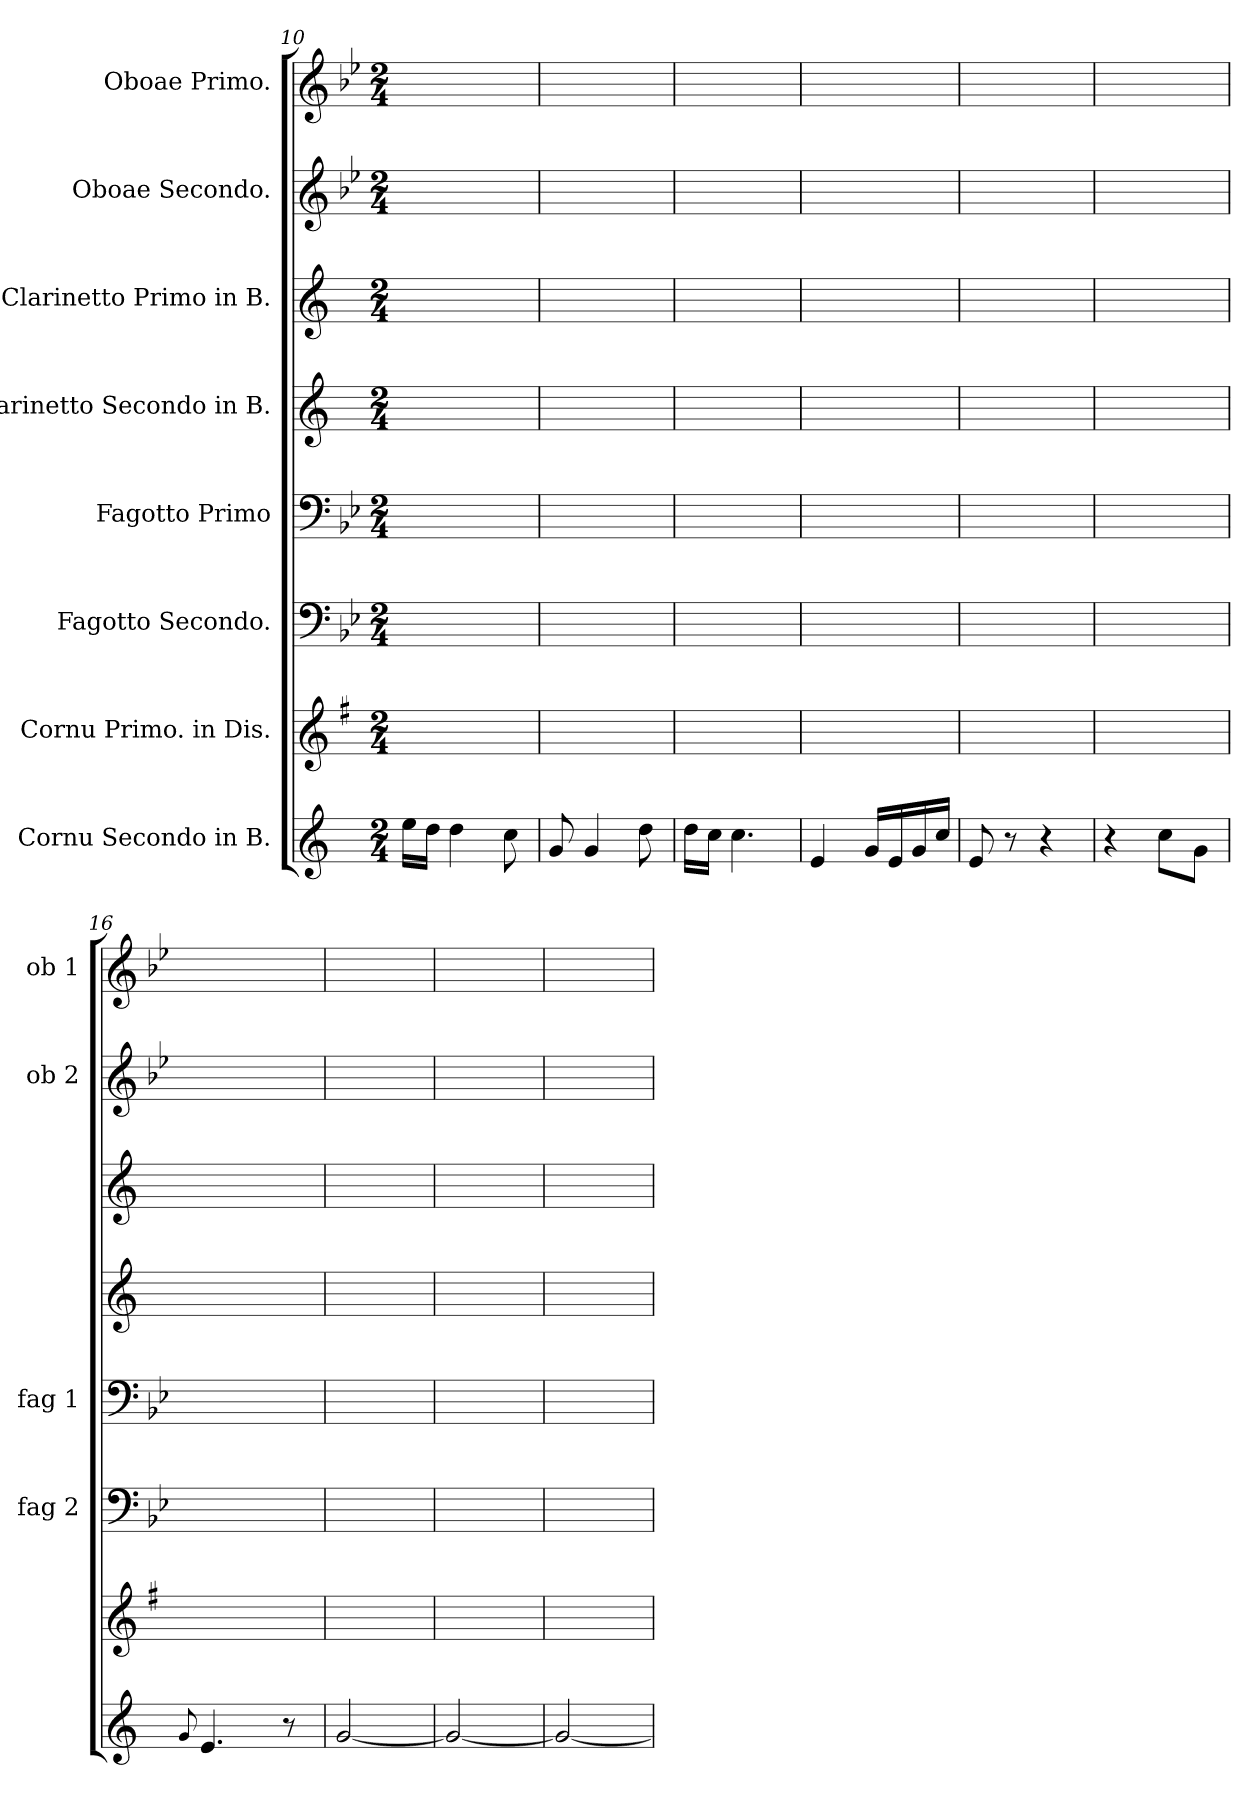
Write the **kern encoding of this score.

**kern	**dynam	**kern	**kern	**kern	**kern	**kern	**kern	**kern
*part8	*part8	*part7	*part6	*part5	*part4	*part3	*part2	*part1
*staff8	*staff8	*staff7	*staff6	*staff5	*staff4	*staff3	*staff2	*staff1
*I"Cornu Secondo in B.	*	*I"Cornu Primo. in Dis.	*I"Fagotto Secondo.	*I"Fagotto Primo	*I"Clarinetto Secondo in B.	*I"Clarinetto Primo in B.	*I"Oboae Secondo.	*I"Oboae Primo.
*	*	*	*I'fag 2	*I'fag 1	*	*	*I'ob 2	*I'ob 1
*clefG2	*	*clefG2	*clefF4	*clefF4	*clefG2	*clefG2	*clefG2	*clefG2
*ITrd1c2	*	*ITrd5c9	*	*	*ITrd1c2	*ITrd1c2	*	*
*k[b-e-]	*	*k[b-e-]	*k[b-e-]	*k[b-e-]	*k[b-e-]	*k[b-e-]	*k[b-e-]	*k[b-e-]
*M2/4	*	*M2/4	*M2/4	*M2/4	*M2/4	*M2/4	*M2/4	*M2/4
=10	=10	=10	=10	=10	=10	=10	=10	=10
16dd\LL	.	2ryy	2ryy	2ryy	2ryy	2ryy	2ryy	2ryy
16cc\JJ	.	.	.	.	.	.	.	.
4cc\	.	.	.	.	.	.	.	.
8b-\	.	.	.	.	.	.	.	.
=11	=11	=11	=11	=11	=11	=11	=11	=11
8f/	.	2ryy	2ryy	2ryy	2ryy	2ryy	2ryy	2ryy
4f/	.	.	.	.	.	.	.	.
8cc\	.	.	.	.	.	.	.	.
=12	=12	=12	=12	=12	=12	=12	=12	=12
16cc\LL	.	2ryy	2ryy	2ryy	2ryy	2ryy	2ryy	2ryy
16b-\JJ	.	.	.	.	.	.	.	.
4.b-\	.	.	.	.	.	.	.	.
=13	=13	=13	=13	=13	=13	=13	=13	=13
4d/	.	2ryy	2ryy	2ryy	2ryy	2ryy	2ryy	2ryy
16f/LL	.	.	.	.	.	.	.	.
16d/	.	.	.	.	.	.	.	.
16f/	.	.	.	.	.	.	.	.
16b-/JJ	.	.	.	.	.	.	.	.
=14	=14	=14	=14	=14	=14	=14	=14	=14
8d/	.	2ryy	2ryy	2ryy	2ryy	2ryy	2ryy	2ryy
8r	.	.	.	.	.	.	.	.
4r	.	.	.	.	.	.	.	.
=15	=15	=15	=15	=15	=15	=15	=15	=15
4r	.	2ryy	2ryy	2ryy	2ryy	2ryy	2ryy	2ryy
8b-\L	.	.	.	.	.	.	.	.
8f\J	.	.	.	.	.	.	.	.
=16	=16	=16	=16	=16	=16	=16	=16	=16
8qqf/	.	.	.	.	.	.	.	.
4.d/	.	2ryy	2ryy	2ryy	2ryy	2ryy	2ryy	2ryy
8r	.	.	.	.	.	.	.	.
=17	=17	=17	=17	=17	=17	=17	=17	=17
!	!LO:DY:b	!	!	!	!	!	!	!
[<2f/	Pia	2ryy	2ryy	2ryy	2ryy	2ryy	2ryy	2ryy
=18	=18	=18	=18	=18	=18	=18	=18	=18
2f/_<	.	2ryy	2ryy	2ryy	2ryy	2ryy	2ryy	2ryy
=19	=19	=19	=19	=19	=19	=19	=19	=19
2f/_	.	2ryy	2ryy	2ryy	2ryy	2ryy	2ryy	2ryy
=	=	=	=	=	=	=	=	=
*-	*-	*-	*-	*-	*-	*-	*-	*-
